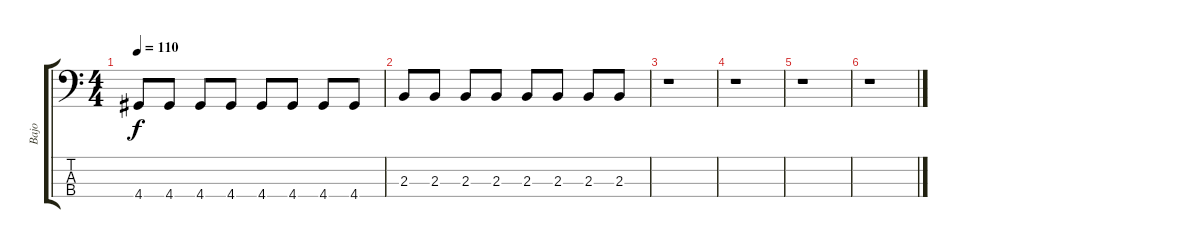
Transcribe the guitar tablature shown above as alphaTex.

\track ("Bajo" "Bajo") {instrument electricbasspick}
\staff {score tabs}
\tuning (G2 D2 A1 E1) {hide}
\ts (4 4)
\tempo 110
\clef f4
\ks c
4.4.8{dy f} 4.4.8 4.4.8 4.4.8 4.4.8 4.4.8 4.4.8 4.4.8 |
2.3.8 2.3.8 2.3.8 2.3.8 2.3.8 2.3.8 2.3.8 2.3.8 |
r.1 |
r.1 |
r.1 |
r.1
